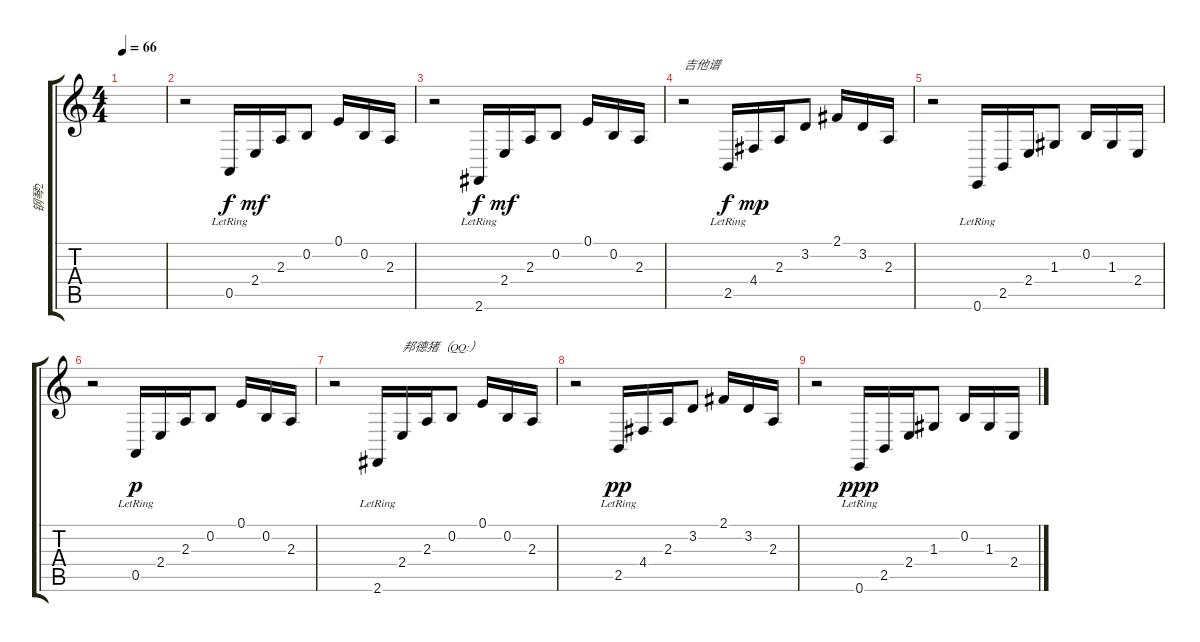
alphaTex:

\track ("钢琴2" "钢琴2") {instrument acousticgrandpiano}
\staff {score tabs}
\tuning (E4 B3 G3 D3 A2 E2) {hide}
\ts (4 4)
\tempo 66
\clef g2
\ks c
|
r.2 0.5{lr}.16 2.4.16{dy mf} 2.3.16 0.2.8 0.1.16 0.2.16 2.3.16 |
r.2 2.6{lr}.16{dy f} 2.4.16{dy mf} 2.3.16 0.2.8 0.1.16 0.2.16 2.3.16 |
r.2{txt "吉他谱"} 2.5{lr}.16{dy f} 4.4.16{dy mp} 2.3.16 3.2.8 2.1.16 3.2.16 2.3.16 |
r.2 0.6{lr}.16 2.5.16 2.4.16 1.3.8 0.2.16 1.3.16 2.4.16 |
r.2 0.5{lr}.16{dy p} 2.4.16 2.3.16 0.2.8 0.1.16 0.2.16 2.3.16 |
r.2 2.6{lr}.16 2.4.16{txt "邦德猪（QQ:）"} 2.3.16 0.2.8 0.1.16 0.2.16 2.3.16 |
r.2 2.5{lr}.16{dy pp} 4.4.16 2.3.16 3.2.8 2.1.16 3.2.16 2.3.16 |
r.2 0.6{lr}.16{dy ppp} 2.5.16 2.4.16 1.3.8 0.2.16 1.3.16 2.4.16
